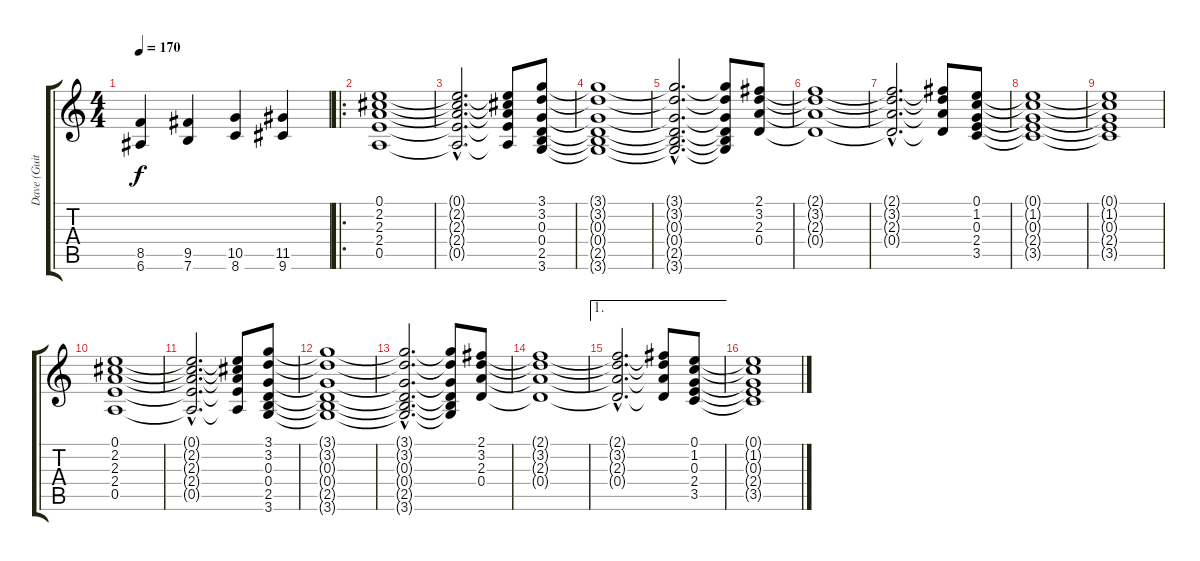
\track ("Dave (Guitar 1)" "Dave (Guit") {instrument distortionguitar}
\staff {score tabs}
\tuning (E4 B3 G3 D3 A2 E2) {hide}
\ts (4 4)
\tempo 170
\clef g2
\ks c
(8.5 6.6).4{dy f} (9.5 7.6).4 (10.5 8.6).4 (11.5 9.6).4 |
\ro
(0.1 2.2 2.3 2.4 0.5).1 |
(0.1{hac t} 2.2{hac t} 2.3{hac t} 2.4{hac t} 0.5{hac t}).2{d} (0.1{t} 2.2{t} 2.3{t} 2.4{t} 0.5{t}).8 (3.1 3.2 0.3 0.4 2.5 3.6).8 |
(3.1{t} 3.2{t} 0.3{t} 0.4{t} 2.5{t} 3.6{t}).1 |
(3.1{hac t} 3.2{hac t} 0.3{hac t} 0.4{hac t} 2.5{hac t} 3.6{hac t}).2{d} (3.1{t} 3.2{t} 0.3{t} 0.4{t} 2.5{t} 3.6{t}).8 (2.1 3.2 2.3 0.4).8 |
(2.1{t} 3.2{t} 2.3{t} 0.4{t}).1 |
(2.1{hac t} 3.2{hac t} 2.3{hac t} 0.4{hac t}).2{d} (2.1{t} 3.2{t} 2.3{t} 0.4{t}).8 (0.1 1.2 0.3 2.4 3.5).8 |
(0.1{t} 1.2{t} 0.3{t} 2.4{t} 3.5{t}).1 |
(0.1{t} 1.2{t} 0.3{t} 2.4{t} 3.5{t}).1 |
(0.1 2.2 2.3 2.4 0.5).1 |
(0.1{hac t} 2.2{hac t} 2.3{hac t} 2.4{hac t} 0.5{hac t}).2{d} (0.1{t} 2.2{t} 2.3{t} 2.4{t} 0.5{t}).8 (3.1 3.2 0.3 0.4 2.5 3.6).8 |
(3.1{t} 3.2{t} 0.3{t} 0.4{t} 2.5{t} 3.6{t}).1 |
(3.1{hac t} 3.2{hac t} 0.3{hac t} 0.4{hac t} 2.5{hac t} 3.6{hac t}).2{d} (3.1{t} 3.2{t} 0.3{t} 0.4{t} 2.5{t} 3.6{t}).8 (2.1 3.2 2.3 0.4).8 |
(2.1{t} 3.2{t} 2.3{t} 0.4{t}).1 |
\ae 1
(2.1{hac t} 3.2{hac t} 2.3{hac t} 0.4{hac t}).2{d} (2.1{t} 3.2{t} 2.3{t} 0.4{t}).8 (0.1 1.2 0.3 2.4 3.5).8 |
(0.1{t} 1.2{t} 0.3{t} 2.4{t} 3.5{t}).1
